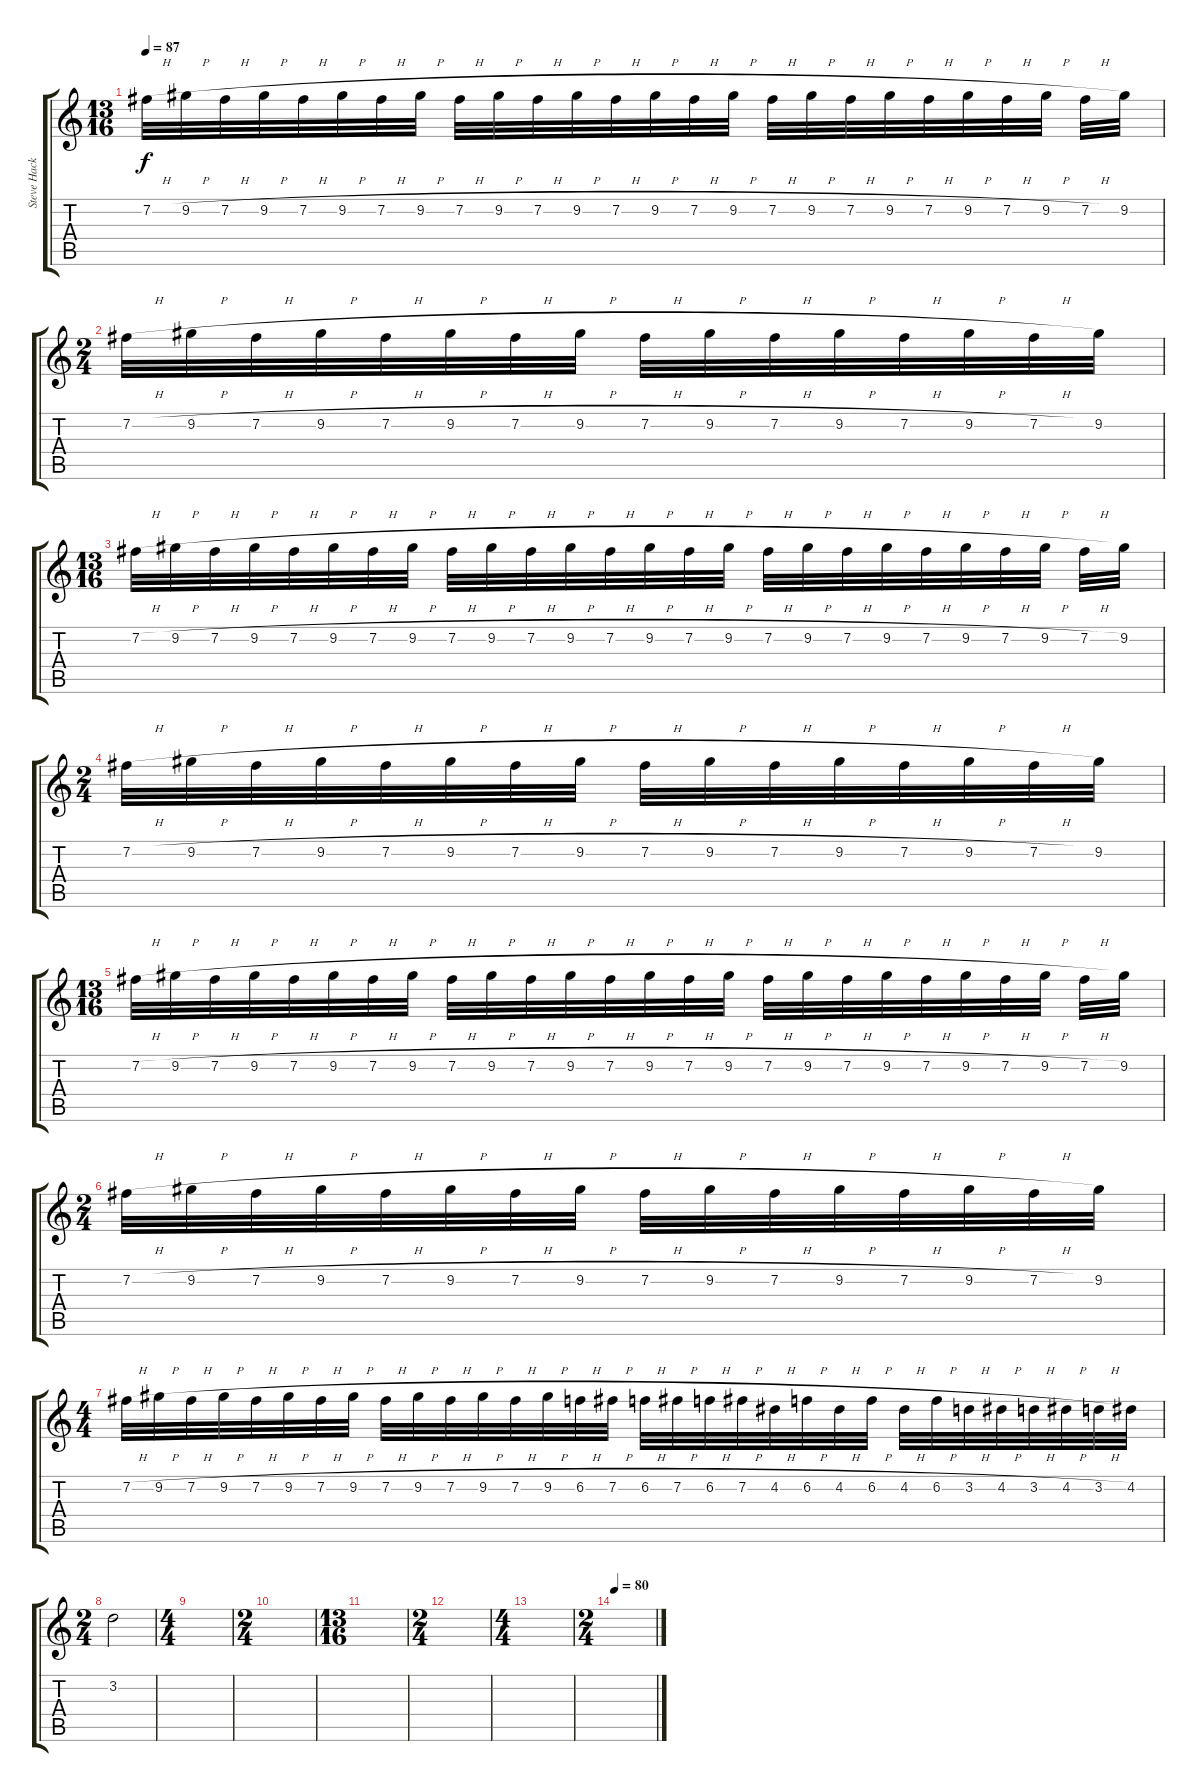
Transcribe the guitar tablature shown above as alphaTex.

\track ("Steve Hackett (electric guitar)" "Steve Hack") {instrument overdrivenguitar}
\staff {score tabs}
\tuning (E4 B3 G3 D3 A2 E2) {hide}
\ts (13 16)
\tempo 87
\clef g2
\ks c
7.2{h}.32{dy f} 9.2{h}.32 7.2{h}.32 9.2{h}.32 7.2{h}.32 9.2{h}.32 7.2{h}.32 9.2{h}.32 7.2{h}.32 9.2{h}.32 7.2{h}.32 9.2{h}.32 7.2{h}.32 9.2{h}.32 7.2{h}.32 9.2{h}.32 7.2{h}.32 9.2{h}.32 7.2{h}.32 9.2{h}.32 7.2{h}.32 9.2{h}.32 7.2{h}.32 9.2{h}.32 7.2{h}.32 9.2.32 |
\ts (2 4)
7.2{h}.32 9.2{h}.32 7.2{h}.32 9.2{h}.32 7.2{h}.32 9.2{h}.32 7.2{h}.32 9.2{h}.32 7.2{h}.32 9.2{h}.32 7.2{h}.32 9.2{h}.32 7.2{h}.32 9.2{h}.32 7.2{h}.32 9.2.32 |
\ts (13 16)
7.2{h}.32 9.2{h}.32 7.2{h}.32 9.2{h}.32 7.2{h}.32 9.2{h}.32 7.2{h}.32 9.2{h}.32 7.2{h}.32 9.2{h}.32 7.2{h}.32 9.2{h}.32 7.2{h}.32 9.2{h}.32 7.2{h}.32 9.2{h}.32 7.2{h}.32 9.2{h}.32 7.2{h}.32 9.2{h}.32 7.2{h}.32 9.2{h}.32 7.2{h}.32 9.2{h}.32 7.2{h}.32 9.2.32 |
\ts (2 4)
7.2{h}.32 9.2{h}.32 7.2{h}.32 9.2{h}.32 7.2{h}.32 9.2{h}.32 7.2{h}.32 9.2{h}.32 7.2{h}.32 9.2{h}.32 7.2{h}.32 9.2{h}.32 7.2{h}.32 9.2{h}.32 7.2{h}.32 9.2.32 |
\ts (13 16)
7.2{h}.32 9.2{h}.32 7.2{h}.32 9.2{h}.32 7.2{h}.32 9.2{h}.32 7.2{h}.32 9.2{h}.32 7.2{h}.32 9.2{h}.32 7.2{h}.32 9.2{h}.32 7.2{h}.32 9.2{h}.32 7.2{h}.32 9.2{h}.32 7.2{h}.32 9.2{h}.32 7.2{h}.32 9.2{h}.32 7.2{h}.32 9.2{h}.32 7.2{h}.32 9.2{h}.32 7.2{h}.32 9.2.32 |
\ts (2 4)
7.2{h}.32 9.2{h}.32 7.2{h}.32 9.2{h}.32 7.2{h}.32 9.2{h}.32 7.2{h}.32 9.2{h}.32 7.2{h}.32 9.2{h}.32 7.2{h}.32 9.2{h}.32 7.2{h}.32 9.2{h}.32 7.2{h}.32 9.2.32 |
\ts (4 4)
7.2{h}.32 9.2{h}.32 7.2{h}.32 9.2{h}.32 7.2{h}.32 9.2{h}.32 7.2{h}.32 9.2{h}.32 7.2{h}.32 9.2{h}.32 7.2{h}.32 9.2{h}.32 7.2{h}.32 9.2{h}.32 6.2{h}.32 7.2{h}.32 6.2{h}.32 7.2{h}.32 6.2{h}.32 7.2{h}.32 4.2{h}.32 6.2{h}.32 4.2{h}.32 6.2{h}.32 4.2{h}.32 6.2{h}.32 3.2{h}.32 4.2{h}.32 3.2{h}.32 4.2{h}.32 3.2{h}.32 4.2.32 |
\ts (2 4)
3.2.2 |
\ts (4 4)
|
\ts (2 4)
|
\ts (13 16)
|
\ts (2 4)
|
\ts (4 4)
|
\ts (2 4)
\tempo 80
